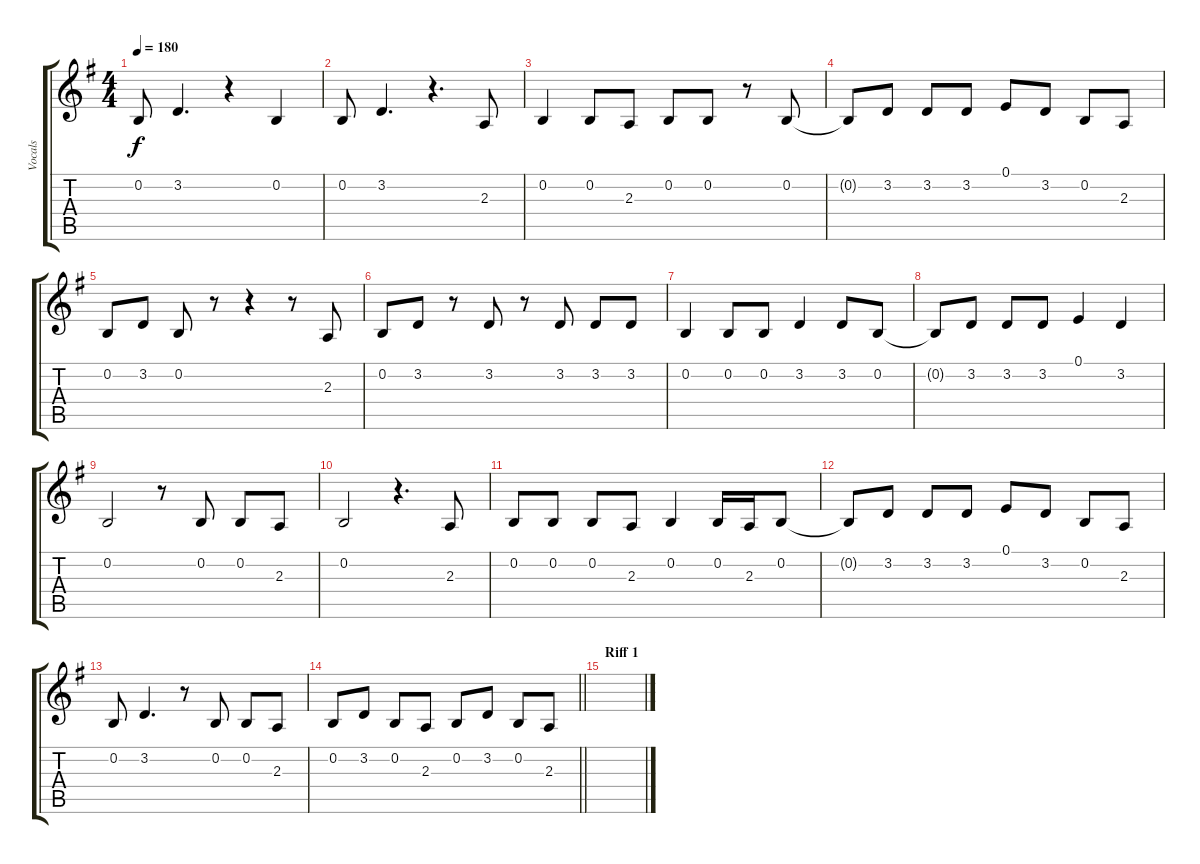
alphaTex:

\track ("Vocals" "Vocals") {instrument altosax bank 255}
\staff {score tabs}
\tuning (E4 B3 G3 D3 A2 E2) {hide}
\ts (4 4)
\tempo 180
\clef g2
\ks g
0.2.8{dy f} 3.2.4{d} r.4 0.2.4 |
0.2.8 3.2.4{d} r.4{d} 2.3.8 |
0.2.4 0.2.8 2.3.8 0.2.8 0.2.8 r.8 0.2.8 |
0.2{t}.8 3.2.8 3.2.8 3.2.8 0.1.8 3.2.8 0.2.8 2.3.8 |
0.2.8 3.2.8 0.2.8 r.8 r.4 r.8 2.3.8 |
0.2.8 3.2.8 r.8 3.2.8 r.8 3.2.8 3.2.8 3.2.8 |
0.2.4 0.2.8 0.2.8 3.2.4 3.2.8 0.2.8 |
0.2{t}.8 3.2.8 3.2.8 3.2.8 0.1.4 3.2.4 |
0.2.2 r.8 0.2.8 0.2.8 2.3.8 |
0.2.2 r.4{d} 2.3.8 |
0.2.8 0.2.8 0.2.8 2.3.8 0.2.4 0.2.16 2.3.16 0.2.8 |
0.2{t}.8 3.2.8 3.2.8 3.2.8 0.1.8 3.2.8 0.2.8 2.3.8 |
0.2.8 3.2.4{d} r.8 0.2.8 0.2.8 2.3.8 |
\barLineRight lightlight
0.2.8 3.2.8 0.2.8 2.3.8 0.2.8 3.2.8 0.2.8 2.3.8 |
\section ("" "Riff 1")
